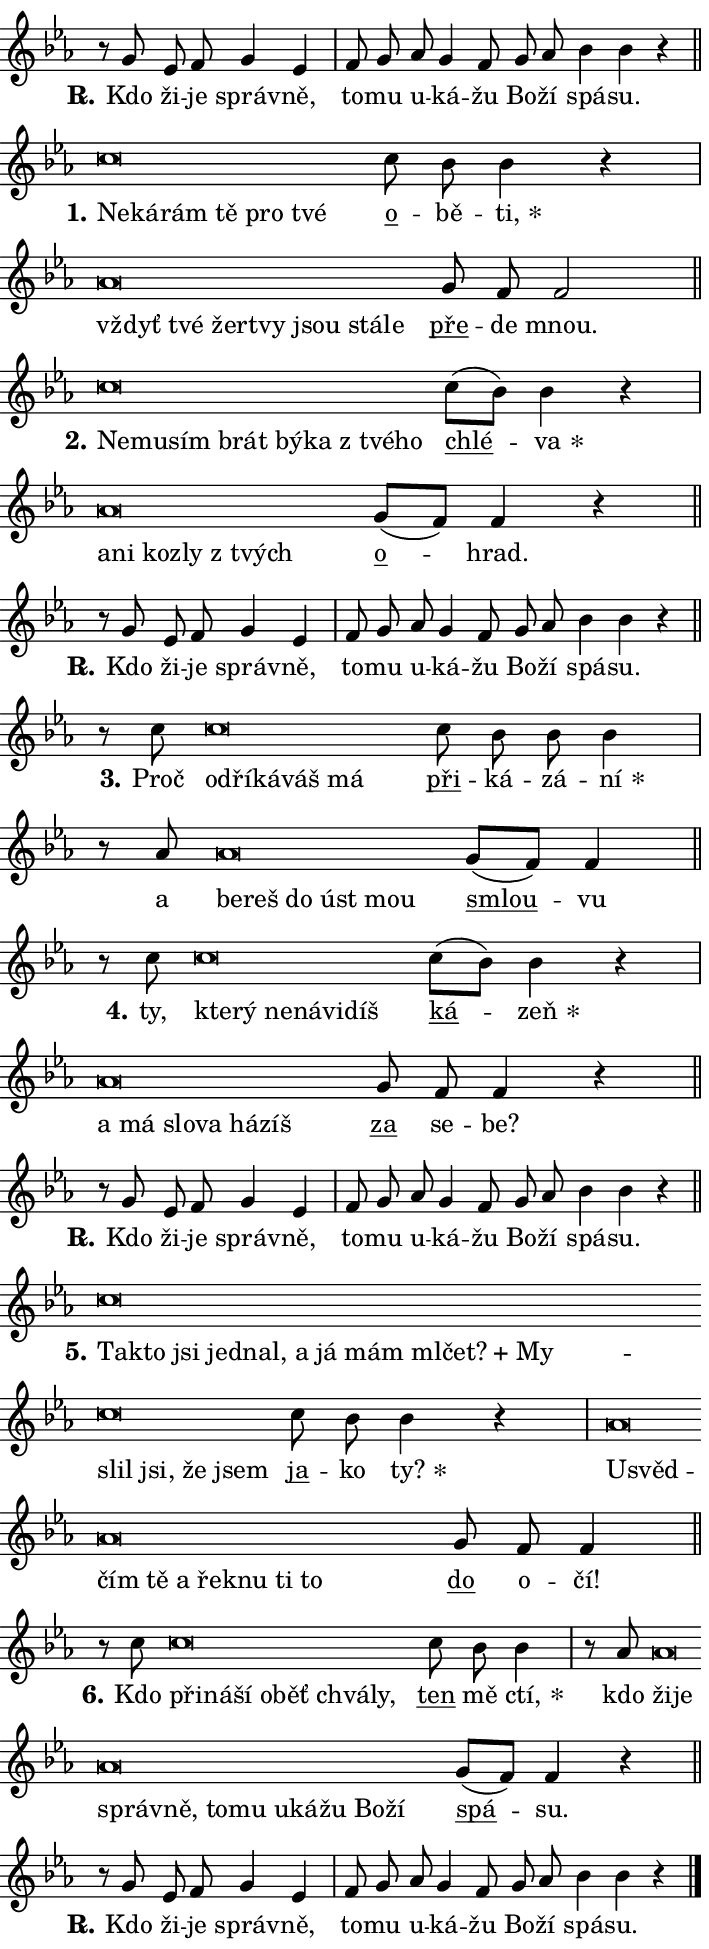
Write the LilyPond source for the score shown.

\version "2.24.0"
\header { tagline = "" }
\paper {
  indent = 0\cm
  top-margin = 0\cm
  right-margin = 0.13\cm % to fit lyric hyphens
  bottom-margin = 0\cm
  left-margin = 0\cm
  paper-width = 12\cm
  page-breaking = #ly:one-page-breaking
  system-system-spacing.basic-distance = #11
  score-system-spacing.basic-distance = #11
  ragged-last = ##f
}


%% Author: Thomas Morley
%% https://lists.gnu.org/archive/html/lilypond-user/2020-05/msg00002.html
#(define (line-position grob)
"Returns position of @var[grob} in current system:
   @code{'start}, if at first time-step
   @code{'end}, if at last time-step
   @code{'middle} otherwise
"
  (let* ((col (ly:item-get-column grob))
         (ln (ly:grob-object col 'left-neighbor))
         (rn (ly:grob-object col 'right-neighbor))
         (col-to-check-left (if (ly:grob? ln) ln col))
         (col-to-check-right (if (ly:grob? rn) rn col))
         (break-dir-left
           (and
             (ly:grob-property col-to-check-left 'non-musical #f)
             (ly:item-break-dir col-to-check-left)))
         (break-dir-right
           (and
             (ly:grob-property col-to-check-right 'non-musical #f)
             (ly:item-break-dir col-to-check-right))))
        (cond ((eqv? 1 break-dir-left) 'start)
              ((eqv? -1 break-dir-right) 'end)
              (else 'middle))))

#(define (tranparent-at-line-position vctor)
  (lambda (grob)
  "Relying on @code{line-position} select the relevant enry from @var{vctor}.
Used to determine transparency,"
    (case (line-position grob)
      ((end) (not (vector-ref vctor 0)))
      ((middle) (not (vector-ref vctor 1)))
      ((start) (not (vector-ref vctor 2))))))

noteHeadBreakVisibility =
#(define-music-function (break-visibility)(vector?)
"Makes @code{NoteHead}s transparent relying on @var{break-visibility}"
#{
  \override NoteHead.transparent =
    #(tranparent-at-line-position break-visibility)
#})

#(define delete-ledgers-for-transparent-note-heads
  (lambda (grob)
    "Reads whether a @code{NoteHead} is transparent.
If so this @code{NoteHead} is removed from @code{'note-heads} from
@var{grob}, which is supposed to be @code{LedgerLineSpanner}.
As a result ledgers are not printed for this @code{NoteHead}"
    (let* ((nhds-array (ly:grob-object grob 'note-heads))
           (nhds-list
             (if (ly:grob-array? nhds-array)
                 (ly:grob-array->list nhds-array)
                 '()))
           ;; Relies on the transparent-property being done before
           ;; Staff.LedgerLineSpanner.after-line-breaking is executed.
           ;; This is fragile ...
           (to-keep
             (remove
               (lambda (nhd)
                 (ly:grob-property nhd 'transparent #f))
               nhds-list)))
      ;; TODO find a better method to iterate over grob-arrays, similiar
      ;; to filter/remove etc for lists
      ;; For now rebuilt from scratch
      (set! (ly:grob-object grob 'note-heads)  '())
      (for-each
        (lambda (nhd)
          (ly:pointer-group-interface::add-grob grob 'note-heads nhd))
        to-keep))))

squashNotes = {
  \override NoteHead.X-extent = #'(-0.2 . 0.2)
  \override NoteHead.Y-extent = #'(-0.75 . 0)
  \override NoteHead.stencil =
    #(lambda (grob)
       (let ((pos (ly:grob-property grob 'staff-position)))
         (begin
           (if (< pos -7) (display "ERROR: Lower brevis then expected\n") (display ""))
           (if (<= pos -6) ly:text-interface::print ly:note-head::print))))
}
unSquashNotes = {
  \revert NoteHead.X-extent
  \revert NoteHead.Y-extent
  \revert NoteHead.stencil
}

hideNotes = \noteHeadBreakVisibility #begin-of-line-visible
unHideNotes = \noteHeadBreakVisibility #all-visible

% work-around for resetting accidentals
% https://lilypond.org/doc/v2.23/Documentation/notation/displaying-rhythms#unmetered-music
cadenzaMeasure = {
  \cadenzaOff
  \partial 1024 s1024
  \cadenzaOn
}

#(define-markup-command (accent layout props text) (markup?)
  "Underline accented syllable"
  (interpret-markup layout props
    #{\markup \override #'(offset . 4.3) \underline { #text }#}))

responsum = \markup \concat {
  "R" \hspace #-1.05 \path #0.1 #'((moveto 0 0.07) (lineto 0.9 0.8)) \hspace #0.05 "."
}

spaceSize = #0.6828661417322834 % exact space size for TeX Gyre Schola

\layout {
  \context {
    \Staff
    \remove "Time_signature_engraver"
    \override LedgerLineSpanner.after-line-breaking = #delete-ledgers-for-transparent-note-heads
  }
  \context {
    \Lyrics {
      \override LyricSpace.minimum-distance = \spaceSize
      \override LyricText.font-name = #"TeX Gyre Schola"
      \override LyricText.font-size = 1
      \override StanzaNumber.font-name = #"TeX Gyre Schola Bold"
      \override StanzaNumber.font-size = 1
    }
  }
  \context {
    \Score 
    \override NoteHead.text =
      #(lambda (grob) 
        (let ((pos (ly:grob-property grob 'staff-position)))
          #{\markup {
            \combine
              \halign #-0.55 \raise #(if (= pos -6) 0 0.5) \override #'(thickness . 2) \draw-line #'(3.2 . 0)
              \musicglyph "noteheads.sM1"
          }#}))
  }
}

% magnetic-lyrics.ily
%
%   written by
%     Jean Abou Samra <jean@abou-samra.fr>
%     Werner Lemberg <wl@gnu.org>
%
%   adapted by
%     Jiri Hon <jiri.hon@gmail.com>
%
% Version 2022-Apr-15

% https://www.mail-archive.com/lilypond-user@gnu.org/msg149350.html

#(define (Left_hyphen_pointer_engraver context)
   "Collect syllable-hyphen-syllable occurrences in lyrics and store
them in properties.  This engraver only looks to the left.  For
example, if the lyrics input is @code{foo -- bar}, it does the
following.

@itemize @bullet
@item
Set the @code{text} property of the @code{LyricHyphen} grob between
@q{foo} and @q{bar} to @code{foo}.

@item
Set the @code{left-hyphen} property of the @code{LyricText} grob with
text @q{foo} to the @code{LyricHyphen} grob between @q{foo} and
@q{bar}.
@end itemize

Use this auxiliary engraver in combination with the
@code{lyric-@/text::@/apply-@/magnetic-@/offset!} hook."
   (let ((hyphen #f)
         (text #f))
     (make-engraver
      (acknowledgers
       ((lyric-syllable-interface engraver grob source-engraver)
        (set! text grob)))
      (end-acknowledgers
       ((lyric-hyphen-interface engraver grob source-engraver)
        ;(when (not (grob::has-interface grob 'lyric-space-interface))
          (set! hyphen grob)));)
      ((stop-translation-timestep engraver)
       (when (and text hyphen)
         (ly:grob-set-object! text 'left-hyphen hyphen))
       (set! text #f)
       (set! hyphen #f)))))

#(define (lyric-text::apply-magnetic-offset! grob)
   "If the space between two syllables is less than the value in
property @code{LyricText@/.details@/.squash-threshold}, move the right
syllable to the left so that it gets concatenated with the left
syllable.

Use this function as a hook for
@code{LyricText@/.after-@/line-@/breaking} if the
@code{Left_@/hyphen_@/pointer_@/engraver} is active."
   (let ((hyphen (ly:grob-object grob 'left-hyphen #f)))
     (when hyphen
       (let ((left-text (ly:spanner-bound hyphen LEFT)))
         (when (grob::has-interface left-text 'lyric-syllable-interface)
           (let* ((common (ly:grob-common-refpoint grob left-text X))
                  (this-x-ext (ly:grob-extent grob common X))
                  (left-x-ext
                   (begin
                     ;; Trigger magnetism for left-text.
                     (ly:grob-property left-text 'after-line-breaking)
                     (ly:grob-extent left-text common X)))
                  ;; `delta` is the gap width between two syllables.
                  (delta (- (interval-start this-x-ext)
                            (interval-end left-x-ext)))
                  (details (ly:grob-property grob 'details))
                  (threshold (assoc-get 'squash-threshold details 0.2)))
             (when (< delta threshold)
               (let* (;; We have to manipulate the input text so that
                      ;; ligatures crossing syllable boundaries are not
                      ;; disabled.  For languages based on the Latin
                      ;; script this is essentially a beautification.
                      ;; However, for non-Western scripts it can be a
                      ;; necessity.
                      (lt (ly:grob-property left-text 'text))
                      (rt (ly:grob-property grob 'text))
                      (is-space (grob::has-interface hyphen 'lyric-space-interface))
                      (space (if is-space " " ""))
                      (extra-delta (if is-space spaceSize 0))
                      ;; Append new syllable.
                      (ltrt-space (if (and (string? lt) (string? rt))
                                (string-append lt space rt)
                                (make-concat-markup (list lt space rt))))
                      ;; Right-align `ltrt` to the right side.
                      (ltrt-space-markup (grob-interpret-markup
                               grob
                               (make-translate-markup
                                (cons (interval-length this-x-ext) 0)
                                (make-right-align-markup ltrt-space)))))
                 (begin
                   ;; Don't print `left-text`.
                   (ly:grob-set-property! left-text 'stencil #f)
                   ;; Set text and stencil (which holds all collected
                   ;; syllables so far) and shift it to the left.
                   (ly:grob-set-property! grob 'text ltrt-space)
                   (ly:grob-set-property! grob 'stencil ltrt-space-markup)
                   (ly:grob-translate-axis! grob (- (- delta extra-delta)) X))))))))))


#(define (lyric-hyphen::displace-bounds-first grob)
   ;; Make very sure this callback isn't triggered too early.
   (let ((left (ly:spanner-bound grob LEFT))
         (right (ly:spanner-bound grob RIGHT)))
     (ly:grob-property left 'after-line-breaking)
     (ly:grob-property right 'after-line-breaking)
     (ly:lyric-hyphen::print grob)))

squashThreshold = #0.4

\layout {
  \context {
    \Lyrics
    \consists #Left_hyphen_pointer_engraver
    \override LyricText.after-line-breaking =
      #lyric-text::apply-magnetic-offset!
    \override LyricHyphen.stencil = #lyric-hyphen::displace-bounds-first
    \override LyricText.details.squash-threshold = \squashThreshold
    \override LyricHyphen.minimum-distance = 0
    \override LyricHyphen.minimum-length = \squashThreshold
  }
}

squashText = \override LyricText.details.squash-threshold = 9999
unSquashText = \override LyricText.details.squash-threshold = \squashThreshold

leftText = \override LyricText.self-alignment-X = #LEFT
unLeftText = \revert LyricText.self-alignment-X

starOffset = #(lambda (grob) 
                (let ((x_offset (ly:self-alignment-interface::aligned-on-x-parent grob)))
                  (if (= x_offset 0) 0 (+ x_offset 1.2))))

star = #(define-music-function (syllable)(string?)
"Append star separator at the end of a syllable"
#{
  \once \override LyricText.X-offset = #starOffset
  \lyricmode { \markup {
    #syllable
    \override #'((font-name . "TeX Gyre Schola Bold")) \hspace #0.2 \lower #0.65 \larger "*"
  } }
#})

starAccent = #(define-music-function (syllable)(string?)
"Append star separator at the end of a syllable and make accent"
#{
  \once \override LyricText.X-offset = #starOffset
  \lyricmode { \markup {
    \accent #syllable
    \override #'((font-name . "TeX Gyre Schola Bold")) \hspace #0.2 \lower #0.65 \larger "*"
  } }
#})

breath = #(define-music-function (syllable)(string?)
"Append breathing indicator at the end of a syllable"
#{
  \lyricmode { \markup { #syllable "+" } }
#})

optionalBreath = #(define-music-function (syllable)(string?)
"Append optional breathing indicator at the end of a syllable"
#{
  \lyricmode { \markup { #syllable "(+)" } }
#})


\score {
    <<
        \new Voice = "melody" { \cadenzaOn \key es \major \relative { r8 g' es f g4 es \cadenzaMeasure \bar "|" f8 g \bar "" as g4 f8 \bar "" g as \bar "" bes4 bes r \cadenzaMeasure \bar "||" \break } }
        \new Lyrics \lyricsto "melody" { \lyricmode { \set stanza = \responsum
Kdo ži -- je správ -- ně, to -- mu u -- ká -- žu Bo -- ží spá -- su. } }
    >>
    \layout {}
}

\score {
    <<
        \new Voice = "melody" { \cadenzaOn \key es \major \relative { \squashNotes c''\breve*1/16 \hideNotes \breve*1/16 \bar "" \breve*1/16 \bar "" \breve*1/16 \bar "" \breve*1/16 \breve*1/16 \bar "" \unHideNotes \unSquashNotes \bar "" c8 bes bes4 r \cadenzaMeasure \bar "|" \squashNotes as\breve*1/16 \hideNotes \breve*1/16 \bar "" \breve*1/16 \bar "" \breve*1/16 \bar "" \breve*1/16 \bar "" \breve*1/16 \breve*1/16 \bar "" \unHideNotes \unSquashNotes \bar "" g8 f f2 \cadenzaMeasure \bar "||" \break } }
        \new Lyrics \lyricsto "melody" { \lyricmode { \set stanza = "1."
\leftText Ne -- \squashText ká -- rám tě pro tvé \unLeftText \unSquashText \markup \accent o -- bě -- \star ti, \leftText vždyť \squashText tvé žer -- tvy jsou stá -- le \unLeftText \unSquashText \markup \accent pře -- de mnou. } }
    >>
    \layout {}
}

\score {
    <<
        \new Voice = "melody" { \cadenzaOn \key es \major \relative { \squashNotes c''\breve*1/16 \hideNotes \breve*1/16 \bar "" \breve*1/16 \bar "" \breve*1/16 \bar "" \breve*1/16 \bar "" \breve*1/16 \bar "" \breve*1/16 \breve*1/16 \bar "" \unHideNotes \unSquashNotes \bar "" c8[( bes)] bes4 r \cadenzaMeasure \bar "|" \squashNotes as\breve*1/16 \hideNotes \breve*1/16 \bar "" \breve*1/16 \bar "" \breve*1/16 \breve*1/16 \bar "" \unHideNotes \unSquashNotes \bar "" g8[( f)] f4 r \cadenzaMeasure \bar "||" \break } }
        \new Lyrics \lyricsto "melody" { \lyricmode { \set stanza = "2."
\leftText Ne -- \squashText mu -- sím brát bý -- ka "z tvé" -- ho \unLeftText \unSquashText \markup \accent chlé -- \star va \leftText a -- \squashText ni koz -- ly "z tvých" \unLeftText \unSquashText \markup \accent o -- hrad. } }
    >>
    \layout {}
}

\score {
    <<
        \new Voice = "melody" { \cadenzaOn \key es \major \relative { r8 g' es f g4 es \cadenzaMeasure \bar "|" f8 g \bar "" as g4 f8 \bar "" g as \bar "" bes4 bes r \cadenzaMeasure \bar "||" \break } }
        \new Lyrics \lyricsto "melody" { \lyricmode { \set stanza = \responsum
Kdo ži -- je správ -- ně, to -- mu u -- ká -- žu Bo -- ží spá -- su. } }
    >>
    \layout {}
}

\score {
    <<
        \new Voice = "melody" { \cadenzaOn \key es \major \relative { r8 c''8 \squashNotes c\breve*1/16 \hideNotes \breve*1/16 \bar "" \breve*1/16 \bar "" \breve*1/16 \breve*1/16 \bar "" \unHideNotes \unSquashNotes \bar "" c8 bes bes bes4 \cadenzaMeasure \bar "|" r8 as8 \squashNotes as\breve*1/16 \hideNotes \breve*1/16 \bar "" \breve*1/16 \bar "" \breve*1/16 \breve*1/16 \bar "" \unHideNotes \unSquashNotes \bar "" g8[( f)] f4 \cadenzaMeasure \bar "||" \break } }
        \new Lyrics \lyricsto "melody" { \lyricmode { \set stanza = "3."
Proč \leftText od -- \squashText ří -- ká -- váš má \unLeftText \unSquashText \markup \accent při -- ká -- zá -- \star ní a \leftText be -- \squashText reš do úst mou \unLeftText \unSquashText \markup \accent smlou -- vu } }
    >>
    \layout {}
}

\score {
    <<
        \new Voice = "melody" { \cadenzaOn \key es \major \relative { r8 c''8 \squashNotes c\breve*1/16 \hideNotes \breve*1/16 \bar "" \breve*1/16 \bar "" \breve*1/16 \bar "" \breve*1/16 \breve*1/16 \bar "" \unHideNotes \unSquashNotes \bar "" c8[( bes)] bes4 r \cadenzaMeasure \bar "|" \squashNotes as\breve*1/16 \hideNotes \breve*1/16 \bar "" \breve*1/16 \bar "" \breve*1/16 \bar "" \breve*1/16 \breve*1/16 \bar "" \unHideNotes \unSquashNotes \bar "" g8 f f4 r \cadenzaMeasure \bar "||" \break } }
        \new Lyrics \lyricsto "melody" { \lyricmode { \set stanza = "4."
ty, \leftText kte -- \squashText rý ne -- ná -- vi -- díš \unLeftText \unSquashText \markup \accent ká -- \star zeň \leftText a \squashText má slo -- va há -- zíš \unLeftText \unSquashText \markup \accent za se -- be? } }
    >>
    \layout {}
}

\score {
    <<
        \new Voice = "melody" { \cadenzaOn \key es \major \relative { r8 g' es f g4 es \cadenzaMeasure \bar "|" f8 g \bar "" as g4 f8 \bar "" g as \bar "" bes4 bes r \cadenzaMeasure \bar "||" \break } }
        \new Lyrics \lyricsto "melody" { \lyricmode { \set stanza = \responsum
Kdo ži -- je správ -- ně, to -- mu u -- ká -- žu Bo -- ží spá -- su. } }
    >>
    \layout {}
}

\score {
    <<
        \new Voice = "melody" { \cadenzaOn \key es \major \relative { \squashNotes c''\breve*1/16 \hideNotes \breve*1/16 \bar "" \breve*1/16 \bar "" \breve*1/16 \bar "" \breve*1/16 \bar "" \breve*1/16 \bar "" \breve*1/16 \bar "" \breve*1/16 \bar "" \breve*1/16 \bar "" \breve*1/16 \bar "" \breve*1/16 \bar "" \breve*1/16 \bar "" \breve*1/16 \bar "" \breve*1/16 \breve*1/16 \bar "" \unHideNotes \unSquashNotes \bar "" c8 bes bes4 r \cadenzaMeasure \bar "|" \squashNotes as\breve*1/16 \hideNotes \breve*1/16 \bar "" \breve*1/16 \bar "" \breve*1/16 \bar "" \breve*1/16 \bar "" \breve*1/16 \bar "" \breve*1/16 \bar "" \breve*1/16 \breve*1/16 \bar "" \unHideNotes \unSquashNotes \bar "" g8 f f4 \cadenzaMeasure \bar "||" \break } }
        \new Lyrics \lyricsto "melody" { \lyricmode { \set stanza = "5."
\leftText Tak -- \squashText to jsi jed -- nal, a já mám ml -- \breath "čet?" My -- slil jsi, že jsem \unLeftText \unSquashText \markup \accent ja -- ko \star ty? \leftText U -- \squashText svěd -- čím tě a řek -- nu ti to \unLeftText \unSquashText \markup \accent do o -- čí! } }
    >>
    \layout {}
}

\score {
    <<
        \new Voice = "melody" { \cadenzaOn \key es \major \relative { r8 c''8 \squashNotes c\breve*1/16 \hideNotes \breve*1/16 \bar "" \breve*1/16 \bar "" \breve*1/16 \bar "" \breve*1/16 \bar "" \breve*1/16 \breve*1/16 \bar "" \unHideNotes \unSquashNotes \bar "" c8 bes bes4 \cadenzaMeasure \bar "|" r8 as8 \squashNotes as\breve*1/16 \hideNotes \breve*1/16 \bar "" \breve*1/16 \bar "" \breve*1/16 \bar "" \breve*1/16 \bar "" \breve*1/16 \bar "" \breve*1/16 \bar "" \breve*1/16 \bar "" \breve*1/16 \bar "" \breve*1/16 \breve*1/16 \bar "" \unHideNotes \unSquashNotes \bar "" g8[( f)] f4 r \cadenzaMeasure \bar "||" \break } }
        \new Lyrics \lyricsto "melody" { \lyricmode { \set stanza = "6."
Kdo \leftText při -- \squashText ná -- ší o -- běť chvá -- ly, \unLeftText \unSquashText \markup \accent ten mě \star ctí, kdo \leftText ži -- \squashText je správ -- ně, to -- mu u -- ká -- žu Bo -- ží \unLeftText \unSquashText \markup \accent spá -- su. } }
    >>
    \layout {}
}

\score {
    <<
        \new Voice = "melody" { \cadenzaOn \key es \major \relative { r8 g' es f g4 es \cadenzaMeasure \bar "|" f8 g \bar "" as g4 f8 \bar "" g as \bar "" bes4 bes r \cadenzaMeasure \bar "||" \break } \bar "|." }
        \new Lyrics \lyricsto "melody" { \lyricmode { \set stanza = \responsum
Kdo ži -- je správ -- ně, to -- mu u -- ká -- žu Bo -- ží spá -- su. } }
    >>
    \layout {}
}
